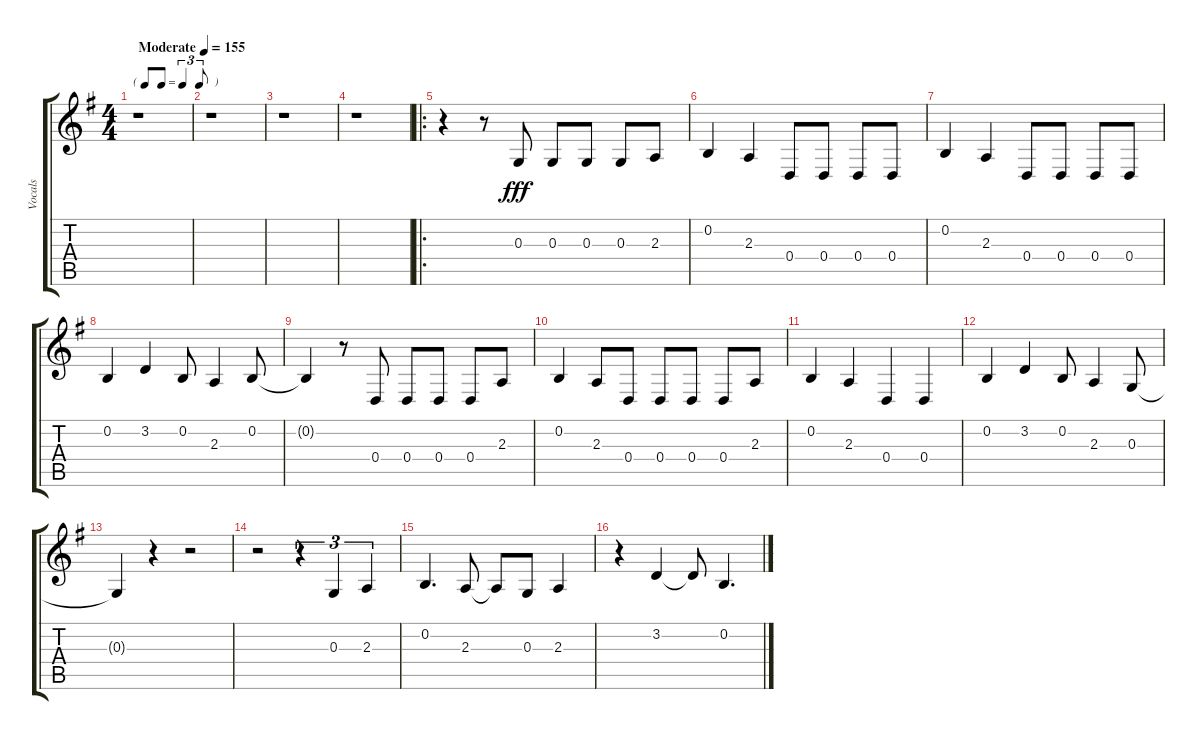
\track ("Vocals" "Vocals") {instrument baritonesax}
\staff {score tabs}
\tuning (E4 B3 G3 D3 A2 E2) {hide}
\ts (4 4)
\tf triplet8th
\tempo (155 "Moderate")
\clef g2
\ks g
r.1{dy fff instrument baritonesax} |
r.1 |
r.1 |
r.1 |
\ro
r.4 r.8 0.3.8 0.3.8 0.3.8 0.3.8 2.3.8 |
0.2.4 2.3.4 0.4.8 0.4.8 0.4.8 0.4.8 |
0.2.4 2.3.4 0.4.8 0.4.8 0.4.8 0.4.8 |
0.2.4 3.2.4 0.2.8 2.3.4 0.2.8 |
0.2{t}.4 r.8 0.4.8 0.4.8 0.4.8 0.4.8 2.3.8 |
0.2.4 2.3.8 0.4.8 0.4.8 0.4.8 0.4.8 2.3.8 |
0.2.4 2.3.4 0.4.4 0.4.4 |
0.2.4 3.2.4 0.2.8 2.3.4 0.3.8 |
0.3{t}.4 r.4 r.2 |
r.2 r.4{tu (3 2)} 0.3.4{tu (3 2)} 2.3.4{tu (3 2)} |
0.2.4{d} 2.3.8 2.3{t}.8 0.3.8 2.3.4 |
r.4 3.2.4 3.2{t}.8 0.2.4{d}
